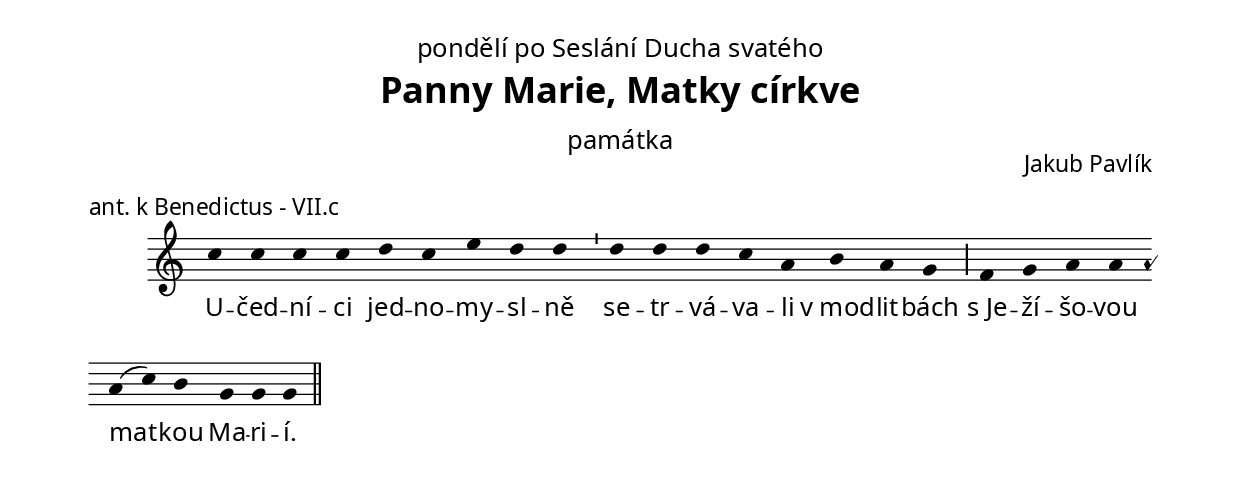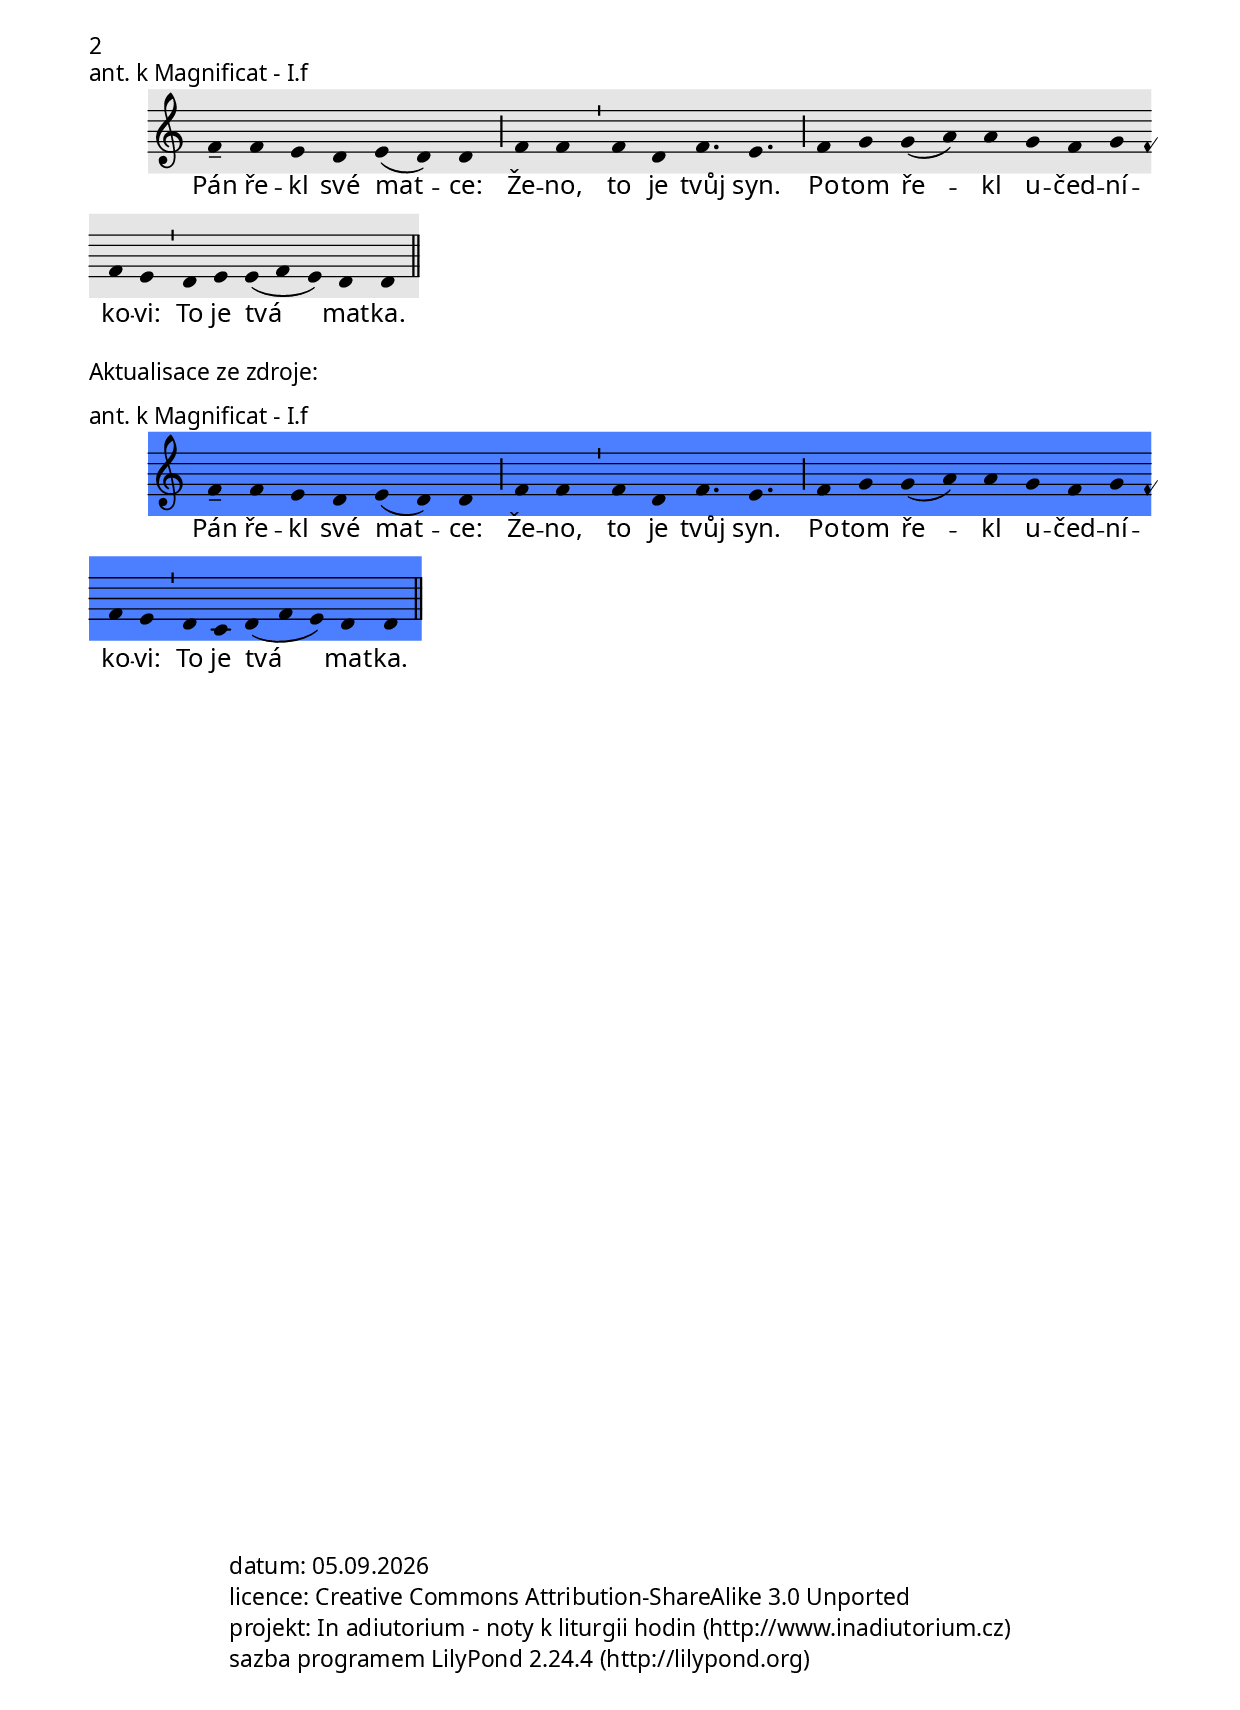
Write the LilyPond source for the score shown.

\version "2.15.37"

\include "../spolecne.ly"

\header {
  title = \markup\titleSvatek
            "Panny Marie, Matky církve"
            památka
            "pondělí po Seslání Ducha svatého"
  composer = "Jakub Pavlík"
}

% http://www.liturgie.cz/ke-stazeni/dodatky-k-misalu-a-breviari/a/pamatka-panny-marie-matky-cirkve

\score {
  \relative c'' {
    \choralniRezim
    c4 c c c d c e d d \barMin
    d d d c a b a g \barMaior
    f g a a a( c) b g g g \barFinalis
  }
  \addlyrics {
    U -- čed -- ní -- ci jed -- no -- my -- sl -- ně
    se -- tr -- vá -- va -- li v_mod -- lit -- bách
    s_Je -- ží -- šo -- vou mat -- kou Ma -- ri -- í.
  }
  \header {
    quid = "ant. k Benedictus"
    modus = "VII"
    differentia = "c"
    psalmus = ""
    fial = "antifony/velikonoce_tyden7.ly#pa-amag?jiny_text"
    id = "aben"
    piece = \markup\sestavTitulekBezZalmu
  }
}

\pageBreak

\score {
  \relative c' {
    \zvyraznovacSedy
    \choralniRezim
    f4-- f e d e( d) d \barMaior
    f f \barMin f d f4. e \barMaior
    f4 g g( a) a g f g f e \barMin
    d e e( f e) d d \barFinalis
  }
  \addlyrics {
    Pán ře -- kl své mat -- ce:
    Že -- no, to je tvůj syn.
    Po -- tom ře -- kl u -- čed -- ní -- ko -- vi:
    To je tvá mat -- ka.
  }
  \header {
    quid = "ant. k Magnificat"
    modus = "I"
    differentia = "f"
    psalmus = ""
    fial = "commune/commune_maria.ly#nona?-aleluja"
    id = "amag"
    piece = \markup {\sestavTitulekBezZalmu}
  }
}

\markup{Aktualisace ze zdroje:}

\score {
  \relative c' {
    \zvyraznovacModry
    \choralniRezim
    f4-- f e d e( d) d \barMaior
    f f \barMin f d f4. e \barMaior
    f4 g g( a) a g f g f e \barMin
    d c d( f e) d d \barFinalis
  }
  \addlyrics {
    Pán ře -- kl své mat -- ce:
    Že -- no, to je tvůj syn.
    Po -- tom ře -- kl u -- čed -- ní -- ko -- vi:
    To je tvá mat -- ka.
  }
  \header {
    quid = "ant. k Magnificat"
    modus = "I"
    differentia = "f"
    psalmus = ""
    fial = "commune/commune_maria.ly#nona?-aleluja"
    id = "amag"
    piece = \markup {\sestavTitulekBezZalmu}
  }
}
